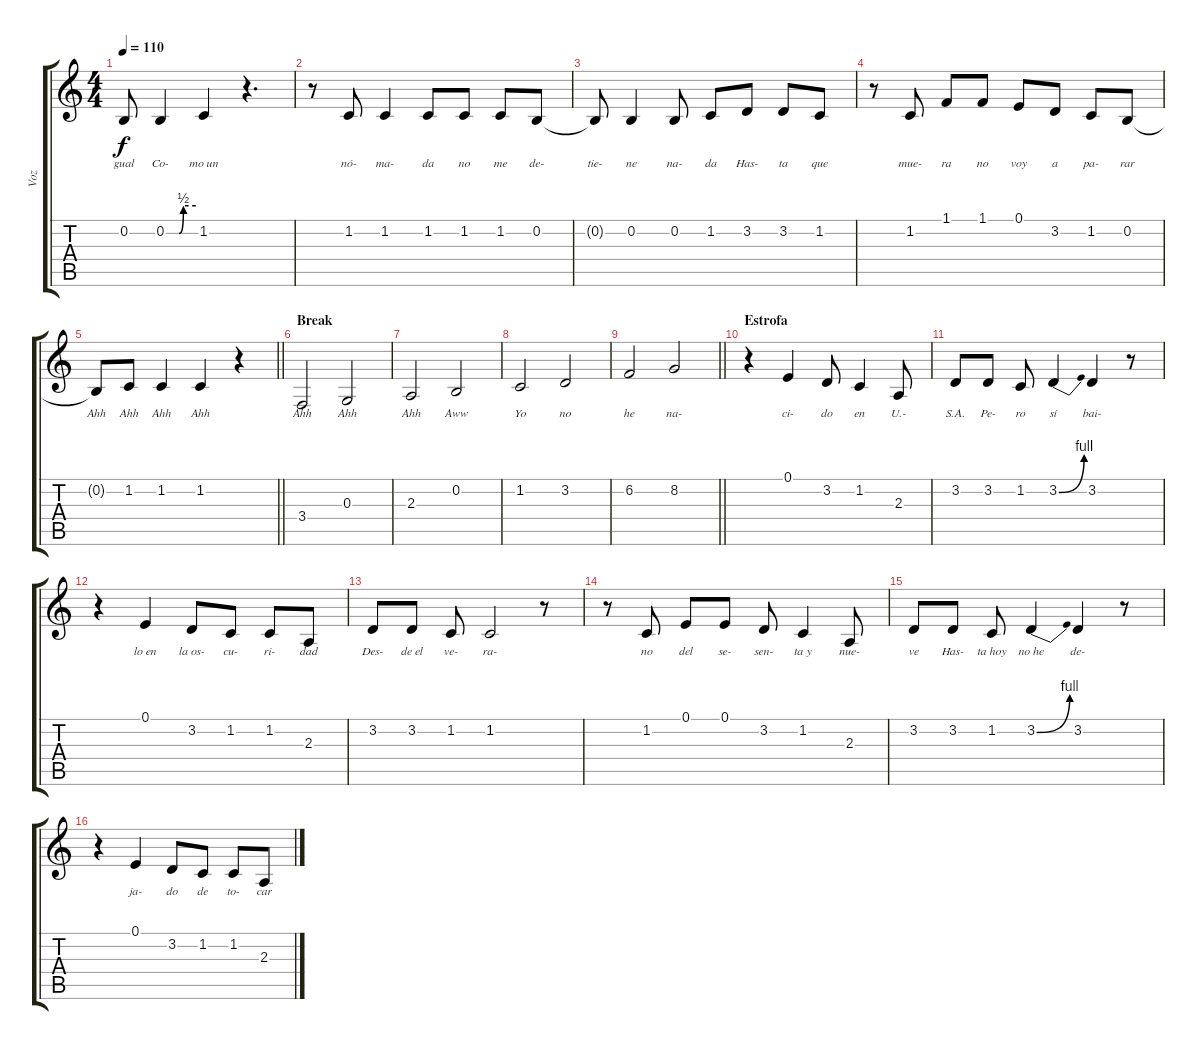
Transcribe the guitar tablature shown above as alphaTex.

\track ("Voz" "Voz") {instrument altosax}
\staff {score tabs}
\tuning (E4 B3 G3 D3 A2 E2) {hide}
\ts (4 4)
\tempo 110
\clef g2
\ks c
0.2{t}.8{lyrics (0 "gual") lyrics (1 "") lyrics (2 "") lyrics (3 "") lyrics (4 "") dy f} 0.2{be (custom 0 0 26 0 35 2 60 2)}.4{lyrics (0 "Co-") lyrics (1 "") lyrics (2 "") lyrics (3 "") lyrics (4 "")} 1.2.4{lyrics (0 "mo un") lyrics (1 "") lyrics (2 "") lyrics (3 "") lyrics (4 "")} r.4{d} |
r.8 1.2.8{lyrics (0 "nó-") lyrics (1 "") lyrics (2 "") lyrics (3 "") lyrics (4 "")} 1.2.4{lyrics (0 "ma-") lyrics (1 "") lyrics (2 "") lyrics (3 "") lyrics (4 "")} 1.2.8{lyrics (0 "da") lyrics (1 "") lyrics (2 "") lyrics (3 "") lyrics (4 "")} 1.2.8{lyrics (0 "no") lyrics (1 "") lyrics (2 "") lyrics (3 "") lyrics (4 "")} 1.2.8{lyrics (0 "me") lyrics (1 "") lyrics (2 "") lyrics (3 "") lyrics (4 "")} 0.2.8{lyrics (0 "de-") lyrics (1 "") lyrics (2 "") lyrics (3 "") lyrics (4 "")} |
0.2{t}.8{lyrics (0 "tie-") lyrics (1 "") lyrics (2 "") lyrics (3 "") lyrics (4 "")} 0.2.4{lyrics (0 "ne") lyrics (1 "") lyrics (2 "") lyrics (3 "") lyrics (4 "")} 0.2.8{lyrics (0 "na-") lyrics (1 "") lyrics (2 "") lyrics (3 "") lyrics (4 "")} 1.2.8{lyrics (0 "da") lyrics (1 "") lyrics (2 "") lyrics (3 "") lyrics (4 "")} 3.2.8{lyrics (0 "Has-") lyrics (1 "") lyrics (2 "") lyrics (3 "") lyrics (4 "")} 3.2.8{lyrics (0 "ta") lyrics (1 "") lyrics (2 "") lyrics (3 "") lyrics (4 "")} 1.2.8{lyrics (0 "que") lyrics (1 "") lyrics (2 "") lyrics (3 "") lyrics (4 "")} |
r.8 1.2.8{lyrics (0 "mue-") lyrics (1 "") lyrics (2 "") lyrics (3 "") lyrics (4 "")} 1.1.8{lyrics (0 "ra") lyrics (1 "") lyrics (2 "") lyrics (3 "") lyrics (4 "")} 1.1.8{lyrics (0 "no") lyrics (1 "") lyrics (2 "") lyrics (3 "") lyrics (4 "")} 0.1.8{lyrics (0 "voy") lyrics (1 "") lyrics (2 "") lyrics (3 "") lyrics (4 "")} 3.2.8{lyrics (0 "a") lyrics (1 "") lyrics (2 "") lyrics (3 "") lyrics (4 "")} 1.2.8{lyrics (0 "pa-") lyrics (1 "") lyrics (2 "") lyrics (3 "") lyrics (4 "")} 0.2.8{lyrics (0 "rar") lyrics (1 "") lyrics (2 "") lyrics (3 "") lyrics (4 "")} |
\barLineRight lightlight
0.2{t}.8{lyrics (0 "Ahh") lyrics (1 "") lyrics (2 "") lyrics (3 "") lyrics (4 "")} 1.2.8{lyrics (0 "Ahh") lyrics (1 "") lyrics (2 "") lyrics (3 "") lyrics (4 "")} 1.2.4{lyrics (0 "Ahh") lyrics (1 "") lyrics (2 "") lyrics (3 "") lyrics (4 "")} 1.2.4{lyrics (0 "Ahh") lyrics (1 "") lyrics (2 "") lyrics (3 "") lyrics (4 "")} r.4 |
\section ("" "Break")
3.4.2{lyrics (0 "Ahh") lyrics (1 "") lyrics (2 "") lyrics (3 "") lyrics (4 "")} 0.3.2{lyrics (0 "Ahh") lyrics (1 "") lyrics (2 "") lyrics (3 "") lyrics (4 "")} |
2.3.2{lyrics (0 "Ahh") lyrics (1 "") lyrics (2 "") lyrics (3 "") lyrics (4 "")} 0.2.2{lyrics (0 "Aww") lyrics (1 "") lyrics (2 "") lyrics (3 "") lyrics (4 "")} |
1.2.2{lyrics (0 "Yo") lyrics (1 "") lyrics (2 "") lyrics (3 "") lyrics (4 "")} 3.2.2{lyrics (0 "no") lyrics (1 "") lyrics (2 "") lyrics (3 "") lyrics (4 "")} |
\barLineRight lightlight
6.2.2{lyrics (0 "he") lyrics (1 "") lyrics (2 "") lyrics (3 "") lyrics (4 "")} 8.2.2{lyrics (0 "na-") lyrics (1 "") lyrics (2 "") lyrics (3 "") lyrics (4 "")} |
\section ("" "Estrofa")
r.4 0.1.4{lyrics (0 "ci-") lyrics (1 "") lyrics (2 "") lyrics (3 "") lyrics (4 "")} 3.2.8{lyrics (0 "do") lyrics (1 "") lyrics (2 "") lyrics (3 "") lyrics (4 "")} 1.2.4{lyrics (0 "en") lyrics (1 "") lyrics (2 "") lyrics (3 "") lyrics (4 "")} 2.3.8{lyrics (0 "U.-") lyrics (1 "") lyrics (2 "") lyrics (3 "") lyrics (4 "")} |
3.2.8{lyrics (0 "S.A.") lyrics (1 "") lyrics (2 "") lyrics (3 "") lyrics (4 "")} 3.2.8{lyrics (0 "Pe-") lyrics (1 "") lyrics (2 "") lyrics (3 "") lyrics (4 "")} 1.2.8{lyrics (0 "ro") lyrics (1 "") lyrics (2 "") lyrics (3 "") lyrics (4 "")} 3.2{be (bend 0 0 60 4)}.4{lyrics (0 "sí") lyrics (1 "") lyrics (2 "") lyrics (3 "") lyrics (4 "")} 3.2.4{lyrics (0 "bai-") lyrics (1 "") lyrics (2 "") lyrics (3 "") lyrics (4 "")} r.8 |
r.4 0.1.4{lyrics (0 "lo en") lyrics (1 "") lyrics (2 "") lyrics (3 "") lyrics (4 "")} 3.2.8{lyrics (0 "la os-") lyrics (1 "") lyrics (2 "") lyrics (3 "") lyrics (4 "")} 1.2.8{lyrics (0 "cu-") lyrics (1 "") lyrics (2 "") lyrics (3 "") lyrics (4 "")} 1.2.8{lyrics (0 "ri-") lyrics (1 "") lyrics (2 "") lyrics (3 "") lyrics (4 "")} 2.3.8{lyrics (0 "dad") lyrics (1 "") lyrics (2 "") lyrics (3 "") lyrics (4 "")} |
3.2.8{lyrics (0 "Des-") lyrics (1 "") lyrics (2 "") lyrics (3 "") lyrics (4 "")} 3.2.8{lyrics (0 "de el") lyrics (1 "") lyrics (2 "") lyrics (3 "") lyrics (4 "")} 1.2.8{lyrics (0 "ve-") lyrics (1 "") lyrics (2 "") lyrics (3 "") lyrics (4 "")} 1.2.2{lyrics (0 "ra-") lyrics (1 "") lyrics (2 "") lyrics (3 "") lyrics (4 "")} r.8 |
r.8 1.2.8{lyrics (0 "no") lyrics (1 "") lyrics (2 "") lyrics (3 "") lyrics (4 "")} 0.1.8{lyrics (0 "del") lyrics (1 "") lyrics (2 "") lyrics (3 "") lyrics (4 "")} 0.1.8{lyrics (0 "se-") lyrics (1 "") lyrics (2 "") lyrics (3 "") lyrics (4 "")} 3.2.8{lyrics (0 "sen-") lyrics (1 "") lyrics (2 "") lyrics (3 "") lyrics (4 "")} 1.2.4{lyrics (0 "ta y") lyrics (1 "") lyrics (2 "") lyrics (3 "") lyrics (4 "")} 2.3.8{lyrics (0 "nue-") lyrics (1 "") lyrics (2 "") lyrics (3 "") lyrics (4 "")} |
3.2.8{lyrics (0 "ve") lyrics (1 "") lyrics (2 "") lyrics (3 "") lyrics (4 "")} 3.2.8{lyrics (0 "Has-") lyrics (1 "") lyrics (2 "") lyrics (3 "") lyrics (4 "")} 1.2.8{lyrics (0 "ta hoy") lyrics (1 "") lyrics (2 "") lyrics (3 "") lyrics (4 "")} 3.2{be (bend 0 0 60 4)}.4{lyrics (0 "no he") lyrics (1 "") lyrics (2 "") lyrics (3 "") lyrics (4 "")} 3.2.4{lyrics (0 "de-") lyrics (1 "") lyrics (2 "") lyrics (3 "") lyrics (4 "")} r.8 |
r.4 0.1.4{lyrics (0 "ja-") lyrics (1 "") lyrics (2 "") lyrics (3 "") lyrics (4 "")} 3.2.8{lyrics (0 "do") lyrics (1 "") lyrics (2 "") lyrics (3 "") lyrics (4 "")} 1.2.8{lyrics (0 "de") lyrics (1 "") lyrics (2 "") lyrics (3 "") lyrics (4 "")} 1.2.8{lyrics (0 "to-") lyrics (1 "") lyrics (2 "") lyrics (3 "") lyrics (4 "")} 2.3.8{lyrics (0 "car") lyrics (1 "") lyrics (2 "") lyrics (3 "") lyrics (4 "")}
